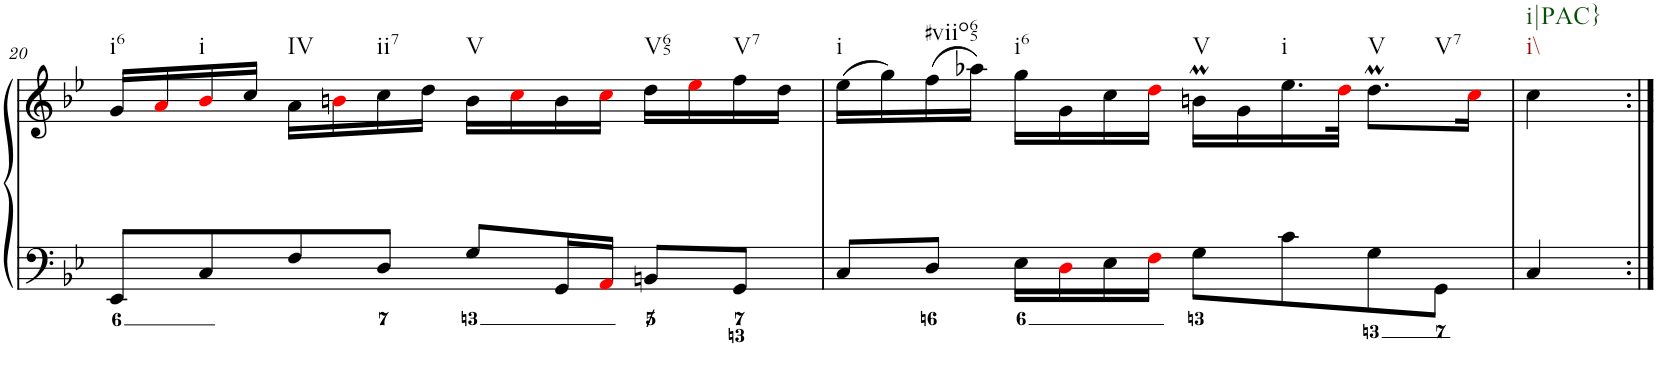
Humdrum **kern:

**kern	**kern
*part1	*part1
*staff2	*staff1
*I"Piano	*
*I'Pno.	*
!!LO:PB:g=z
*clefF4	*clefG2
*k[b-e-]	*k[b-e-]
*M4/4	*M4/4
*met(c)	*met(c)
=20	=20
!	!LO:TX:b:t=i6
8EE-/L	16g/LL
.	16ai/
!	!LO:TX:b:t=i
8C/	16b-i/
.	16cc/JJ
!	!LO:TX:b:t=IV
8F/	16a\LL
.	16bni\
!	!LO:TX:b:t=ii7
8D/J	16cc\
.	16dd\JJ
!	!LO:TX:b:t=V
8G/L	16b\LL
.	16cci\
16GG/L	16b\
16AAi/JJ	16cci\JJ
!	!LO:TX:b:t=V65
8BBn/L	16dd\LL
.	16ee-i\
!	!LO:TX:b:t=V7
8GG/J	16ff\
.	16dd\JJ
=21	=21
!	!LO:TX:b:t=i
8C/L	(16ee-\LL
.	16gg\)
!	!LO:TX:b:t=#viio65
8D/J	(16ff\
.	16aa-X\JJ)
!	!LO:TX:b:t=i6
16E-\LL	16gg\LL
16Di\	16g\
16E-\	16cc\
16Fi\JJ	16ddi\JJ
!	!LO:TX:b:t=V
8G\L	16bnm\LL
.	16g\
!	!LO:TX:b:t=i
8c\	16.ee-\
.	32ddi\JJk
!	!LO:TX:b:t=V
!	!LO:TX:b:t=V7
8G\	8.ddm\L
8GG\J	.
.	16cci\Jk
=22	=22
!	!LO:TX:b:t=i\\
!	!LO:TX:b:t=i|PAC}
4C/	4cc\
=:|!	=:|!
*-	*-
